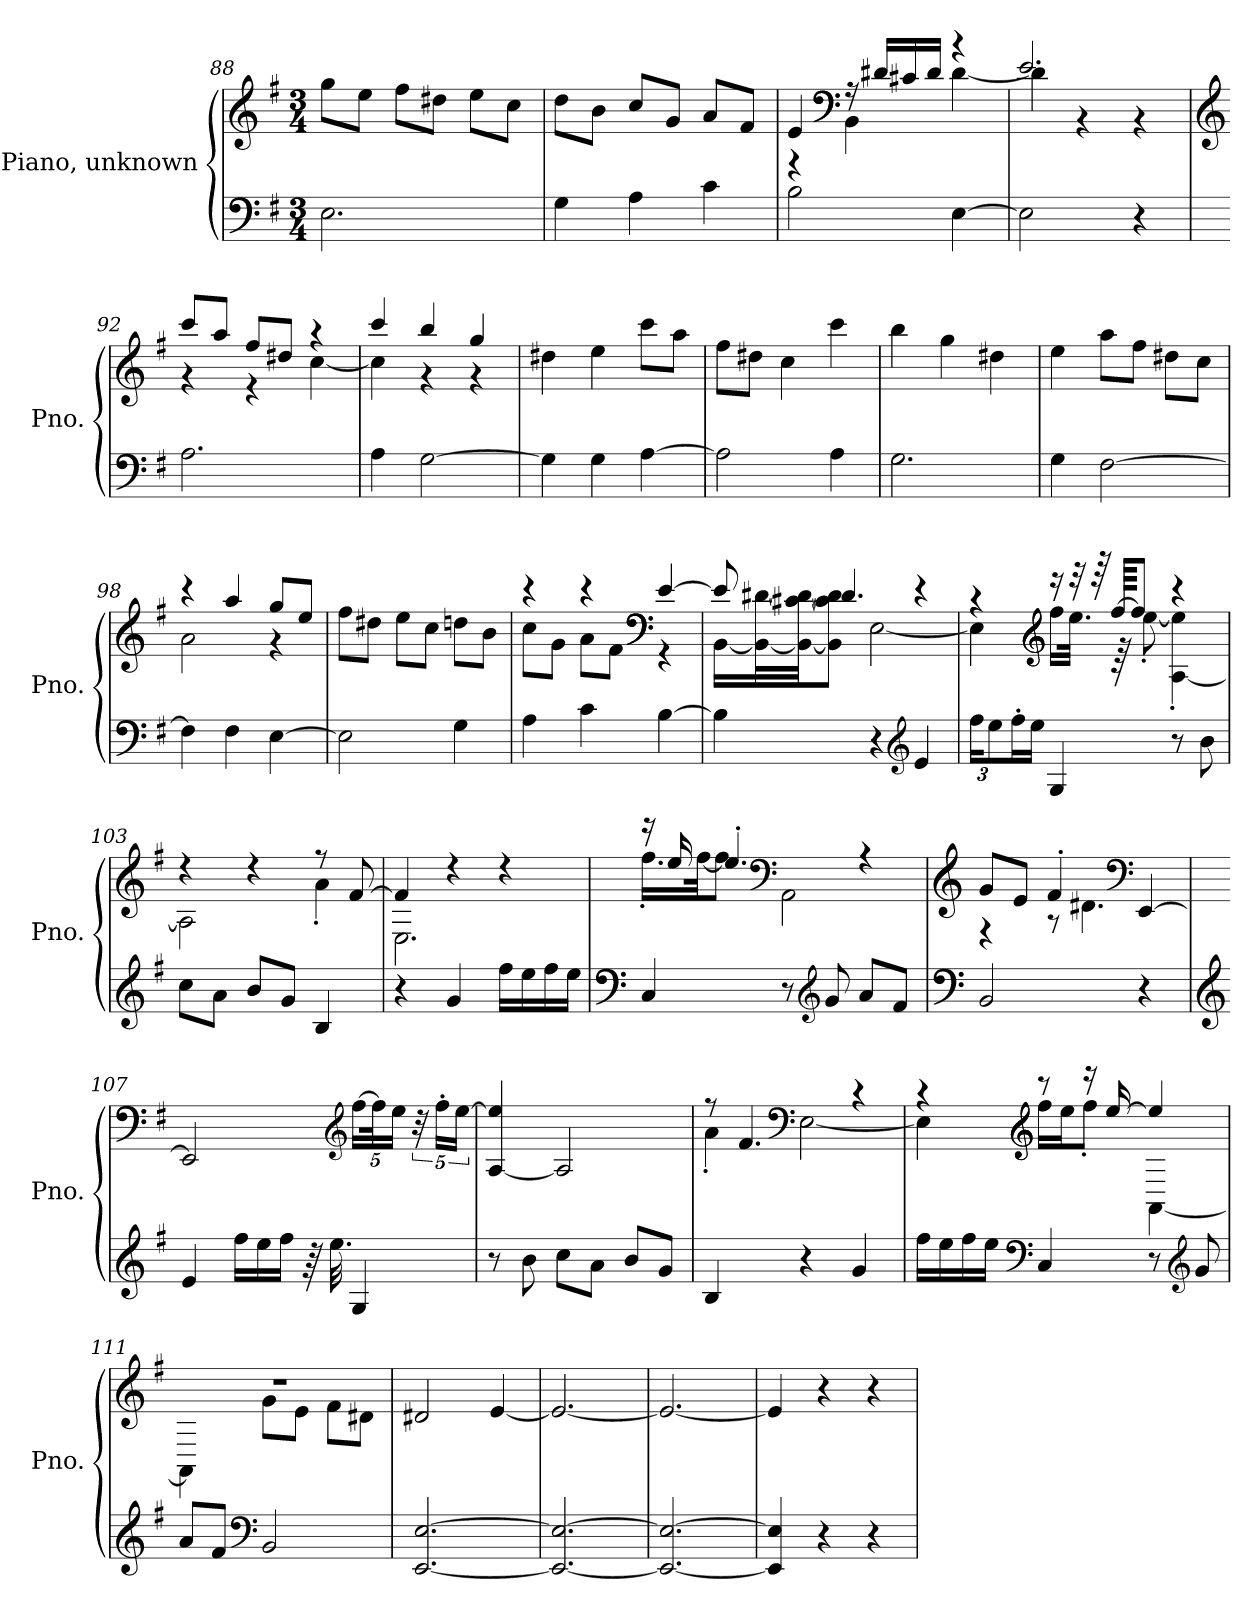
**kern	**kern
*part1	*part1
*staff2	*staff1
*I"Piano, unknown	*
*I'Pno.	*
*clefF4	*clefG2
*k[f#]	*k[f#]
*M3/4	*M3/4
=88	=88
2.E\	8gg\L
.	8ee\J
.	8ff#\L
.	8dd#X\J
.	8ee\L
.	8cc\J
=89	=89
4G\	8dd\L
.	8b\J
4A\	8cc/L
.	8g/J
4c\	8a/L
.	8f#/J
=90	=90
*	*^
2B\	4e/	4r
*	*clefF4	*
.	16r	4BB\
.	16d#X/LL	.
.	16c#X/	.
.	16d#/JJ	.
[4E\	4r	[4d#\
=91	=91	=91
2E\]	2.e/	4d#\]
.	.	4r
4r	.	4r
!!LO:LB:g=z	!!
=92	=92	=92
*	*clefG2	*
2.A\	8ccc/L	4r
.	8aa/J	.
.	8ff#/L	4r
.	8dd#X/J	.
.	4r	[4cc\
=93	=93	=93
4A\	4ccc/	4cc\]
[2G\	4bb/	4r
.	4gg/	4r
*	*v	*v
=94	=94
4G\]	4dd#X\
4G\	4ee\
[4A\	8ccc\L
.	8aa\J
=95	=95
2A\]	8ff#\L
.	8dd#X\J
.	4cc\
4A\	4ccc\
=96	=96
2.G\	4bb\
.	4gg\
.	4dd#X\
=97	=97
4G\	4ee\
[2F#\	8aa\L
.	8ff#\J
.	8dd#X\L
.	8cc\J
=98	=98
*	*^
4F#\]	4r	2a\
4F#\	4aa/	.
[4E\	8gg/L	4r
.	8ee/J	.
*	*v	*v
!!LO:LB:g=z
=99	=99
2E\]	8ff#\L
.	8dd#X\J
.	8ee\L
.	8cc\J
4G\	8ddn\L
.	8b\J
=100	=100
*	*^
4A\	4r	8cc\L
.	.	8g\J
4c\	4r	8a\L
.	.	8f#\J
*	*clefF4	*
[4B\	[4e/	4r
=101	=101	=101
4B\]	8e/]	[16BB\LL
.	.	32BB\_ [32d#X\L
.	.	32BB\_ [32c#X\ 32d#\_JJ
.	4.d#/	8BB\] 8c#\] 8d#\]J
4r	.	[2E\
*clefG2	*	*
4e/	4r	.
=102	=102	=102
*Xbrackettup	*	*
24ff#\KL	4r	4E\]
12ee\	.	.
16ff#'\L	.	.
16ee\JJ	.	.
*	*clefG2	*
4G/	16r	16ff#\LL
.	32r	32.ee\JJk
.	64r	.
.	[64ff#/KKKL	64r
.	8ff#/J]	[8ee'\
8r	4r	[4A\' 4ee\]'
8b\	.	.
!!LO:PB:g=z	!!
=103	=103	=103
8cc\L	4r	2A\]
8a\J	.	.
8b/L	4r	.
8g/J	.	.
4B/	8r	4a'\
.	[8f#/	.
=104	=104	=104
4r	4f#/]	2.E\
4g/	4r	.
16ff#\LL	4r	.
16ee\	.	.
16ff#\	.	.
16ee\JJ	.	.
=105	=105	=105
*clefF4	*	*
4C/	16r	16.ff#'\LL
.	16ee/	.
.	.	[32ff#\JK
.	4.ee'/	8ff#\J]
*	*clefF4	*
8r	.	2AA\
*clefG2	*	*
8g/	.	.
8a/L	4r	.
8f#/J	.	.
=106	=106	=106
*clefF4	*clefG2	*
2BB/	8g/L	4r
.	8e/J	.
.	4f#'/	8r
.	.	4.d#X\
*	*clefF4	*
4r	[4EE/	.
*	*v	*v
!!LO:LB:g=z
=107	=107
*clefG2	*
4e/	2EE/]
16ff#\LL	.
16ee\	.
16ff#\JJ	.
64r	.
32.ee\	.
*	*clefG2
4G/	[20ff#\LL
.	40ff#\K]
.	20ee\JJ
.	40r
.	20ff#'\LL
.	[20ee\JJ
=108	=108
8r	[4A/ 4ee/]
8b\	.
8cc\L	2A/]
8a\J	.
8b/L	.
8g/J	.
=109	=109
*	*^
4B/	8r	4a'\
.	4.f#/	.
*	*clefF4	*
4r	.	[2E\
4g/	4r	.
=110	=110	=110
16ff#\LL	4r	4E\]
16ee\	.	.
16ff#\	.	.
16ee\JJ	.	.
*clefF4	*clefG2	*
4C/	8r	16ff#\LL
.	.	16ee\J
.	16r	8ff#'\J
.	[16ee/	.
8r	4ee/]	[4AA\
*clefG2	*	*
8g/	.	.
!!LO:LB:g=z	!!
=111	=111	=111
8a/L	2.r	4AA\]
8f#/J	.	.
*clefF4	*	*
2BB/	.	8g\L
.	.	8e\J
.	.	8f#\L
.	.	8d#X\J
*	*v	*v
=112	=112
[2.EE/ [2.E/	2d#X/
.	[4e/
=113	=113
2.EE/_ 2.E/_	2.e/_
=114	=114
2.EE/_ 2.E/_	2.e/_
=115	=115
4EE/] 4E/]	4e/]
4r	4r
4r	4r
=	=
*-	*-
